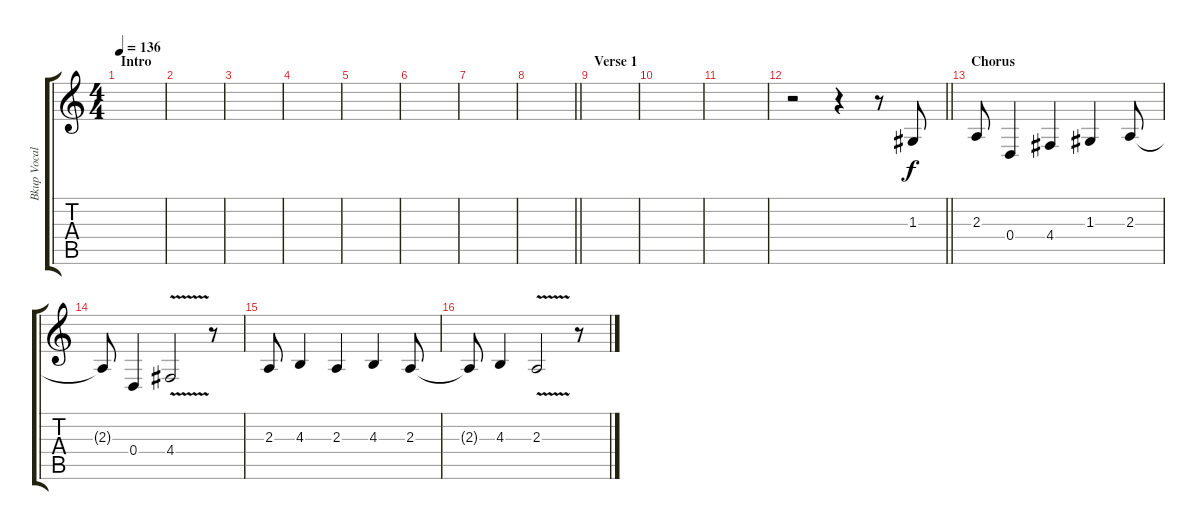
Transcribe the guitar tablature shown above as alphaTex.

\track ("Bkup Vocals" "Bkup Vocal") {instrument clarinet}
\staff {score tabs}
\tuning (E4 B3 G3 D3 A2 E2) {hide}
\ts (4 4)
\section ("" "Intro")
\tempo 136
\clef g2
\ks c
|
|
|
|
|
|
|
\barLineRight lightlight
|
\section ("" "Verse 1")
|
|
|
\barLineRight lightlight
r.2 r.4 r.8 1.3.8 |
\section ("" "Chorus")
2.3.8 0.4.4 4.4.4 1.3.4 2.3.8 |
2.3{t}.8 0.4.4 4.4{v}.2 r.8 |
2.3.8 4.3.4 2.3.4 4.3.4 2.3.8 |
2.3{t}.8 4.3.4 2.3{v}.2 r.8
